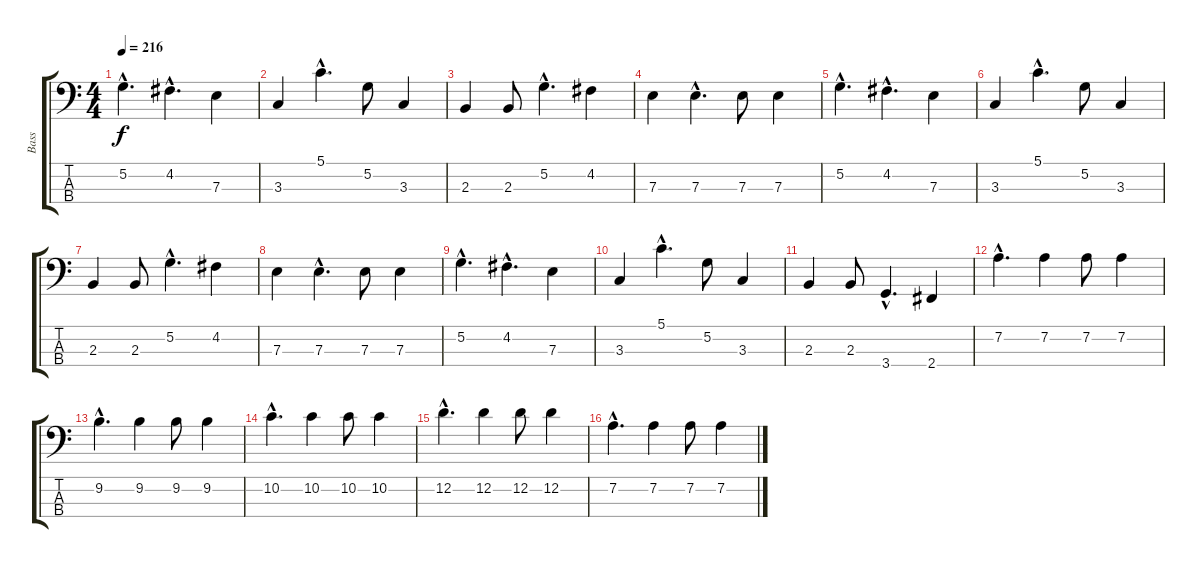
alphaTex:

\track ("Bass" "Bass") {instrument acousticbass}
\staff {score tabs}
\tuning (G2 D2 A1 E1) {hide}
\ts (4 4)
\tempo 216
\clef f4
\ks c
5.2{hac}.4{d dy f} 4.2{hac}.4{d} 7.3.4 |
3.3.4 5.1{hac}.4{d} 5.2.8 3.3.4 |
2.3.4 2.3.8 5.2{hac}.4{d} 4.2.4 |
7.3.4 7.3{hac}.4{d} 7.3.8 7.3.4 |
5.2{hac}.4{d} 4.2{hac}.4{d} 7.3.4 |
3.3.4 5.1{hac}.4{d} 5.2.8 3.3.4 |
2.3.4 2.3.8 5.2{hac}.4{d} 4.2.4 |
7.3.4 7.3{hac}.4{d} 7.3.8 7.3.4 |
5.2{hac}.4{d} 4.2{hac}.4{d} 7.3.4 |
3.3.4 5.1{hac}.4{d} 5.2.8 3.3.4 |
2.3.4 2.3.8 3.4{hac}.4{d} 2.4.4 |
7.2{hac}.4{d} 7.2.4 7.2.8 7.2.4 |
9.2{hac}.4{d} 9.2.4 9.2.8 9.2.4 |
10.2{hac}.4{d} 10.2.4 10.2.8 10.2.4 |
12.2{hac}.4{d} 12.2.4 12.2.8 12.2.4 |
7.2{hac}.4{d} 7.2.4 7.2.8 7.2.4
